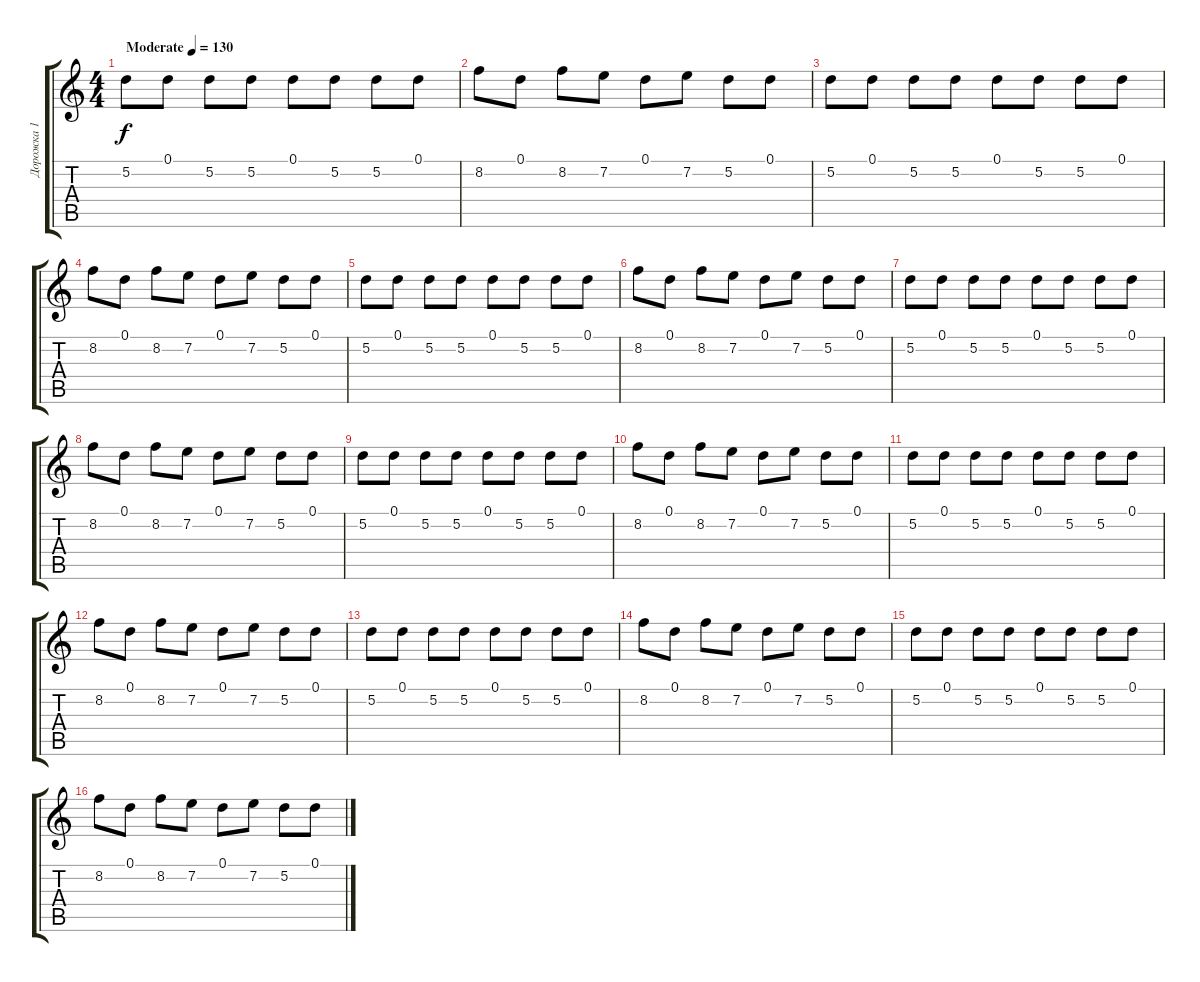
\track ("Дорожка 1" "Дорожка 1") {instrument acousticguitarsteel}
\staff {score tabs}
\tuning (D4 A3 F3 C3 G2 C2) {hide}
\ts (4 4)
\tempo (130 "Moderate")
\clef g2
\ks c
5.2.8{dy f instrument acousticguitarsteel} 0.1.8 5.2.8 5.2.8 0.1.8 5.2.8 5.2.8 0.1.8 |
8.2.8 0.1.8 8.2.8 7.2.8 0.1.8 7.2.8 5.2.8 0.1.8 |
5.2.8 0.1.8 5.2.8 5.2.8 0.1.8 5.2.8 5.2.8 0.1.8 |
8.2.8 0.1.8 8.2.8 7.2.8 0.1.8 7.2.8 5.2.8 0.1.8 |
5.2.8 0.1.8 5.2.8 5.2.8 0.1.8 5.2.8 5.2.8 0.1.8 |
8.2.8 0.1.8 8.2.8 7.2.8 0.1.8 7.2.8 5.2.8 0.1.8 |
5.2.8 0.1.8 5.2.8 5.2.8 0.1.8 5.2.8 5.2.8 0.1.8 |
8.2.8 0.1.8 8.2.8 7.2.8 0.1.8 7.2.8 5.2.8 0.1.8 |
5.2.8 0.1.8 5.2.8 5.2.8 0.1.8 5.2.8 5.2.8 0.1.8 |
8.2.8 0.1.8 8.2.8 7.2.8 0.1.8 7.2.8 5.2.8 0.1.8 |
5.2.8 0.1.8 5.2.8 5.2.8 0.1.8 5.2.8 5.2.8 0.1.8 |
8.2.8 0.1.8 8.2.8 7.2.8 0.1.8 7.2.8 5.2.8 0.1.8 |
5.2.8 0.1.8 5.2.8 5.2.8 0.1.8 5.2.8 5.2.8 0.1.8 |
8.2.8 0.1.8 8.2.8 7.2.8 0.1.8 7.2.8 5.2.8 0.1.8 |
5.2.8 0.1.8 5.2.8 5.2.8 0.1.8 5.2.8 5.2.8 0.1.8 |
8.2.8 0.1.8 8.2.8 7.2.8 0.1.8 7.2.8 5.2.8 0.1.8
